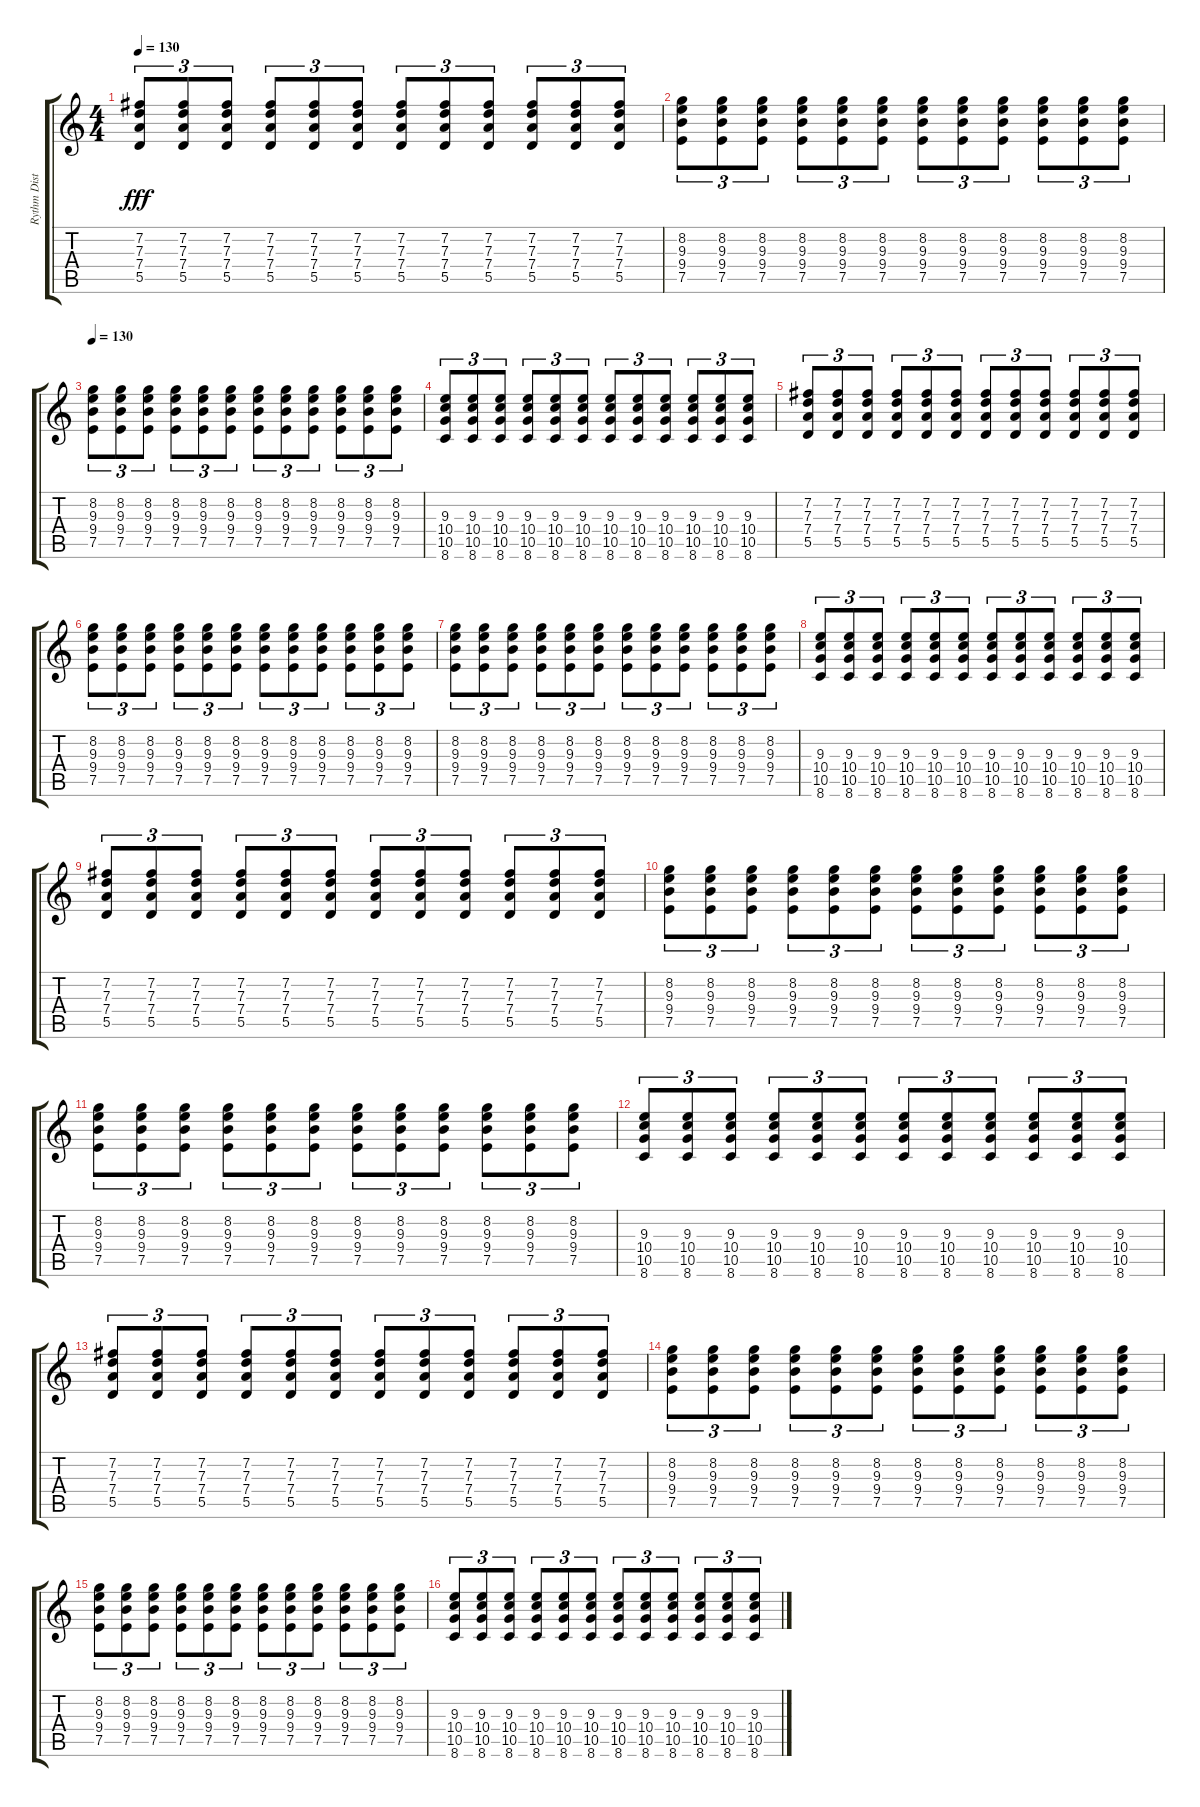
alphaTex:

\track ("Rythm Distortion Guitar" "Rythm Dist") {instrument distortionguitar}
\staff {score tabs}
\tuning (E4 B3 G3 D3 A2 E2) {hide}
\ts (4 4)
\tempo 130
\clef g2
\ks c
(7.2 7.3 7.4 5.5).8{tu (3 2) dy fff} (7.2 7.3 7.4 5.5).8{tu (3 2)} (7.2 7.3 7.4 5.5).8{tu (3 2)} (7.2 7.3 7.4 5.5).8{tu (3 2)} (7.2 7.3 7.4 5.5).8{tu (3 2)} (7.2 7.3 7.4 5.5).8{tu (3 2)} (7.2 7.3 7.4 5.5).8{tu (3 2)} (7.2 7.3 7.4 5.5).8{tu (3 2)} (7.2 7.3 7.4 5.5).8{tu (3 2)} (7.2 7.3 7.4 5.5).8{tu (3 2)} (7.2 7.3 7.4 5.5).8{tu (3 2)} (7.2 7.3 7.4 5.5).8{tu (3 2)} |
(8.2 9.3 9.4 7.5).8{tu (3 2)} (8.2 9.3 9.4 7.5).8{tu (3 2)} (8.2 9.3 9.4 7.5).8{tu (3 2)} (8.2 9.3 9.4 7.5).8{tu (3 2)} (8.2 9.3 9.4 7.5).8{tu (3 2)} (8.2 9.3 9.4 7.5).8{tu (3 2)} (8.2 9.3 9.4 7.5).8{tu (3 2)} (8.2 9.3 9.4 7.5).8{tu (3 2)} (8.2 9.3 9.4 7.5).8{tu (3 2)} (8.2 9.3 9.4 7.5).8{tu (3 2)} (8.2 9.3 9.4 7.5).8{tu (3 2)} (8.2 9.3 9.4 7.5).8{tu (3 2)} |
\tempo 130
(8.2 9.3 9.4 7.5).8{tu (3 2)} (8.2 9.3 9.4 7.5).8{tu (3 2)} (8.2 9.3 9.4 7.5).8{tu (3 2)} (8.2 9.3 9.4 7.5).8{tu (3 2)} (8.2 9.3 9.4 7.5).8{tu (3 2)} (8.2 9.3 9.4 7.5).8{tu (3 2)} (8.2 9.3 9.4 7.5).8{tu (3 2)} (8.2 9.3 9.4 7.5).8{tu (3 2)} (8.2 9.3 9.4 7.5).8{tu (3 2)} (8.2 9.3 9.4 7.5).8{tu (3 2)} (8.2 9.3 9.4 7.5).8{tu (3 2)} (8.2 9.3 9.4 7.5).8{tu (3 2)} |
(9.3 10.4 10.5 8.6).8{tu (3 2)} (9.3 10.4 10.5 8.6).8{tu (3 2)} (9.3 10.4 10.5 8.6).8{tu (3 2)} (9.3 10.4 10.5 8.6).8{tu (3 2)} (9.3 10.4 10.5 8.6).8{tu (3 2)} (9.3 10.4 10.5 8.6).8{tu (3 2)} (9.3 10.4 10.5 8.6).8{tu (3 2)} (9.3 10.4 10.5 8.6).8{tu (3 2)} (9.3 10.4 10.5 8.6).8{tu (3 2)} (9.3 10.4 10.5 8.6).8{tu (3 2)} (9.3 10.4 10.5 8.6).8{tu (3 2)} (9.3 10.4 10.5 8.6).8{tu (3 2)} |
(7.2 7.3 7.4 5.5).8{tu (3 2)} (7.2 7.3 7.4 5.5).8{tu (3 2)} (7.2 7.3 7.4 5.5).8{tu (3 2)} (7.2 7.3 7.4 5.5).8{tu (3 2)} (7.2 7.3 7.4 5.5).8{tu (3 2)} (7.2 7.3 7.4 5.5).8{tu (3 2)} (7.2 7.3 7.4 5.5).8{tu (3 2)} (7.2 7.3 7.4 5.5).8{tu (3 2)} (7.2 7.3 7.4 5.5).8{tu (3 2)} (7.2 7.3 7.4 5.5).8{tu (3 2)} (7.2 7.3 7.4 5.5).8{tu (3 2)} (7.2 7.3 7.4 5.5).8{tu (3 2)} |
(8.2 9.3 9.4 7.5).8{tu (3 2)} (8.2 9.3 9.4 7.5).8{tu (3 2)} (8.2 9.3 9.4 7.5).8{tu (3 2)} (8.2 9.3 9.4 7.5).8{tu (3 2)} (8.2 9.3 9.4 7.5).8{tu (3 2)} (8.2 9.3 9.4 7.5).8{tu (3 2)} (8.2 9.3 9.4 7.5).8{tu (3 2)} (8.2 9.3 9.4 7.5).8{tu (3 2)} (8.2 9.3 9.4 7.5).8{tu (3 2)} (8.2 9.3 9.4 7.5).8{tu (3 2)} (8.2 9.3 9.4 7.5).8{tu (3 2)} (8.2 9.3 9.4 7.5).8{tu (3 2)} |
(8.2 9.3 9.4 7.5).8{tu (3 2)} (8.2 9.3 9.4 7.5).8{tu (3 2)} (8.2 9.3 9.4 7.5).8{tu (3 2)} (8.2 9.3 9.4 7.5).8{tu (3 2)} (8.2 9.3 9.4 7.5).8{tu (3 2)} (8.2 9.3 9.4 7.5).8{tu (3 2)} (8.2 9.3 9.4 7.5).8{tu (3 2)} (8.2 9.3 9.4 7.5).8{tu (3 2)} (8.2 9.3 9.4 7.5).8{tu (3 2)} (8.2 9.3 9.4 7.5).8{tu (3 2)} (8.2 9.3 9.4 7.5).8{tu (3 2)} (8.2 9.3 9.4 7.5).8{tu (3 2)} |
(9.3 10.4 10.5 8.6).8{tu (3 2)} (9.3 10.4 10.5 8.6).8{tu (3 2)} (9.3 10.4 10.5 8.6).8{tu (3 2)} (9.3 10.4 10.5 8.6).8{tu (3 2)} (9.3 10.4 10.5 8.6).8{tu (3 2)} (9.3 10.4 10.5 8.6).8{tu (3 2)} (9.3 10.4 10.5 8.6).8{tu (3 2)} (9.3 10.4 10.5 8.6).8{tu (3 2)} (9.3 10.4 10.5 8.6).8{tu (3 2)} (9.3 10.4 10.5 8.6).8{tu (3 2)} (9.3 10.4 10.5 8.6).8{tu (3 2)} (9.3 10.4 10.5 8.6).8{tu (3 2)} |
(7.2 7.3 7.4 5.5).8{tu (3 2)} (7.2 7.3 7.4 5.5).8{tu (3 2)} (7.2 7.3 7.4 5.5).8{tu (3 2)} (7.2 7.3 7.4 5.5).8{tu (3 2)} (7.2 7.3 7.4 5.5).8{tu (3 2)} (7.2 7.3 7.4 5.5).8{tu (3 2)} (7.2 7.3 7.4 5.5).8{tu (3 2)} (7.2 7.3 7.4 5.5).8{tu (3 2)} (7.2 7.3 7.4 5.5).8{tu (3 2)} (7.2 7.3 7.4 5.5).8{tu (3 2)} (7.2 7.3 7.4 5.5).8{tu (3 2)} (7.2 7.3 7.4 5.5).8{tu (3 2)} |
(8.2 9.3 9.4 7.5).8{tu (3 2)} (8.2 9.3 9.4 7.5).8{tu (3 2)} (8.2 9.3 9.4 7.5).8{tu (3 2)} (8.2 9.3 9.4 7.5).8{tu (3 2)} (8.2 9.3 9.4 7.5).8{tu (3 2)} (8.2 9.3 9.4 7.5).8{tu (3 2)} (8.2 9.3 9.4 7.5).8{tu (3 2)} (8.2 9.3 9.4 7.5).8{tu (3 2)} (8.2 9.3 9.4 7.5).8{tu (3 2)} (8.2 9.3 9.4 7.5).8{tu (3 2)} (8.2 9.3 9.4 7.5).8{tu (3 2)} (8.2 9.3 9.4 7.5).8{tu (3 2)} |
(8.2 9.3 9.4 7.5).8{tu (3 2)} (8.2 9.3 9.4 7.5).8{tu (3 2)} (8.2 9.3 9.4 7.5).8{tu (3 2)} (8.2 9.3 9.4 7.5).8{tu (3 2)} (8.2 9.3 9.4 7.5).8{tu (3 2)} (8.2 9.3 9.4 7.5).8{tu (3 2)} (8.2 9.3 9.4 7.5).8{tu (3 2)} (8.2 9.3 9.4 7.5).8{tu (3 2)} (8.2 9.3 9.4 7.5).8{tu (3 2)} (8.2 9.3 9.4 7.5).8{tu (3 2)} (8.2 9.3 9.4 7.5).8{tu (3 2)} (8.2 9.3 9.4 7.5).8{tu (3 2)} |
(9.3 10.4 10.5 8.6).8{tu (3 2)} (9.3 10.4 10.5 8.6).8{tu (3 2)} (9.3 10.4 10.5 8.6).8{tu (3 2)} (9.3 10.4 10.5 8.6).8{tu (3 2)} (9.3 10.4 10.5 8.6).8{tu (3 2)} (9.3 10.4 10.5 8.6).8{tu (3 2)} (9.3 10.4 10.5 8.6).8{tu (3 2)} (9.3 10.4 10.5 8.6).8{tu (3 2)} (9.3 10.4 10.5 8.6).8{tu (3 2)} (9.3 10.4 10.5 8.6).8{tu (3 2)} (9.3 10.4 10.5 8.6).8{tu (3 2)} (9.3 10.4 10.5 8.6).8{tu (3 2)} |
(7.2 7.3 7.4 5.5).8{tu (3 2)} (7.2 7.3 7.4 5.5).8{tu (3 2)} (7.2 7.3 7.4 5.5).8{tu (3 2)} (7.2 7.3 7.4 5.5).8{tu (3 2)} (7.2 7.3 7.4 5.5).8{tu (3 2)} (7.2 7.3 7.4 5.5).8{tu (3 2)} (7.2 7.3 7.4 5.5).8{tu (3 2)} (7.2 7.3 7.4 5.5).8{tu (3 2)} (7.2 7.3 7.4 5.5).8{tu (3 2)} (7.2 7.3 7.4 5.5).8{tu (3 2)} (7.2 7.3 7.4 5.5).8{tu (3 2)} (7.2 7.3 7.4 5.5).8{tu (3 2)} |
(8.2 9.3 9.4 7.5).8{tu (3 2)} (8.2 9.3 9.4 7.5).8{tu (3 2)} (8.2 9.3 9.4 7.5).8{tu (3 2)} (8.2 9.3 9.4 7.5).8{tu (3 2)} (8.2 9.3 9.4 7.5).8{tu (3 2)} (8.2 9.3 9.4 7.5).8{tu (3 2)} (8.2 9.3 9.4 7.5).8{tu (3 2)} (8.2 9.3 9.4 7.5).8{tu (3 2)} (8.2 9.3 9.4 7.5).8{tu (3 2)} (8.2 9.3 9.4 7.5).8{tu (3 2)} (8.2 9.3 9.4 7.5).8{tu (3 2)} (8.2 9.3 9.4 7.5).8{tu (3 2)} |
(8.2 9.3 9.4 7.5).8{tu (3 2)} (8.2 9.3 9.4 7.5).8{tu (3 2)} (8.2 9.3 9.4 7.5).8{tu (3 2)} (8.2 9.3 9.4 7.5).8{tu (3 2)} (8.2 9.3 9.4 7.5).8{tu (3 2)} (8.2 9.3 9.4 7.5).8{tu (3 2)} (8.2 9.3 9.4 7.5).8{tu (3 2)} (8.2 9.3 9.4 7.5).8{tu (3 2)} (8.2 9.3 9.4 7.5).8{tu (3 2)} (8.2 9.3 9.4 7.5).8{tu (3 2)} (8.2 9.3 9.4 7.5).8{tu (3 2)} (8.2 9.3 9.4 7.5).8{tu (3 2)} |
(9.3 10.4 10.5 8.6).8{tu (3 2)} (9.3 10.4 10.5 8.6).8{tu (3 2)} (9.3 10.4 10.5 8.6).8{tu (3 2)} (9.3 10.4 10.5 8.6).8{tu (3 2)} (9.3 10.4 10.5 8.6).8{tu (3 2)} (9.3 10.4 10.5 8.6).8{tu (3 2)} (9.3 10.4 10.5 8.6).8{tu (3 2)} (9.3 10.4 10.5 8.6).8{tu (3 2)} (9.3 10.4 10.5 8.6).8{tu (3 2)} (9.3 10.4 10.5 8.6).8{tu (3 2)} (9.3 10.4 10.5 8.6).8{tu (3 2)} (9.3 10.4 10.5 8.6).8{tu (3 2)}
